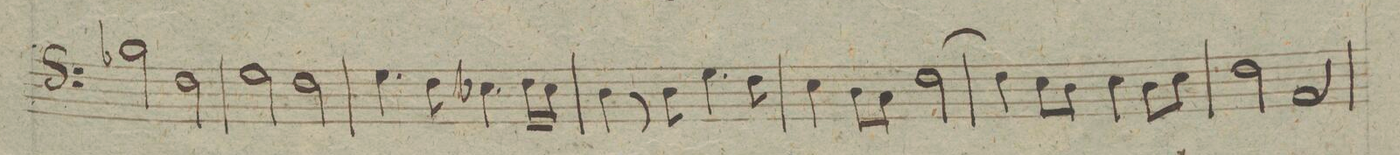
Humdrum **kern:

**kern	**fba	**dynam
*I"Organo	*	*
*clefC4	*	*
*k[]	*	*
*met(c|)	*	*
*M2/2	*	*
*clefF4	*	*
2B-X\	.	.
2F\	.	.
=171	=171	=171
2G\	.	.
2F\	.	.
=172	=172	=172
4.G\	.	.
8F\	.	.
4.E-X\	.	.
16F\LL	.	.
16E-\JJ	.	.
=173	=173	=173
4D\	.	.
8r	.	.
8D\	.	.
4.G\	.	.
8F\	.	.
=174	=174	=174
4E\	.	.
8D\L	.	.
8C\J	.	.
[2F\	.	.
=175	=175	=175
4F\]	.	.
8E\L	.	.
8D\J	.	.
4E\	.	.
8D\L	.	.
8E\J	.	.
=176	=176	=176
2F\	.	.
2AA/	.	.
=177	=177	=177
*-	*-	*-
